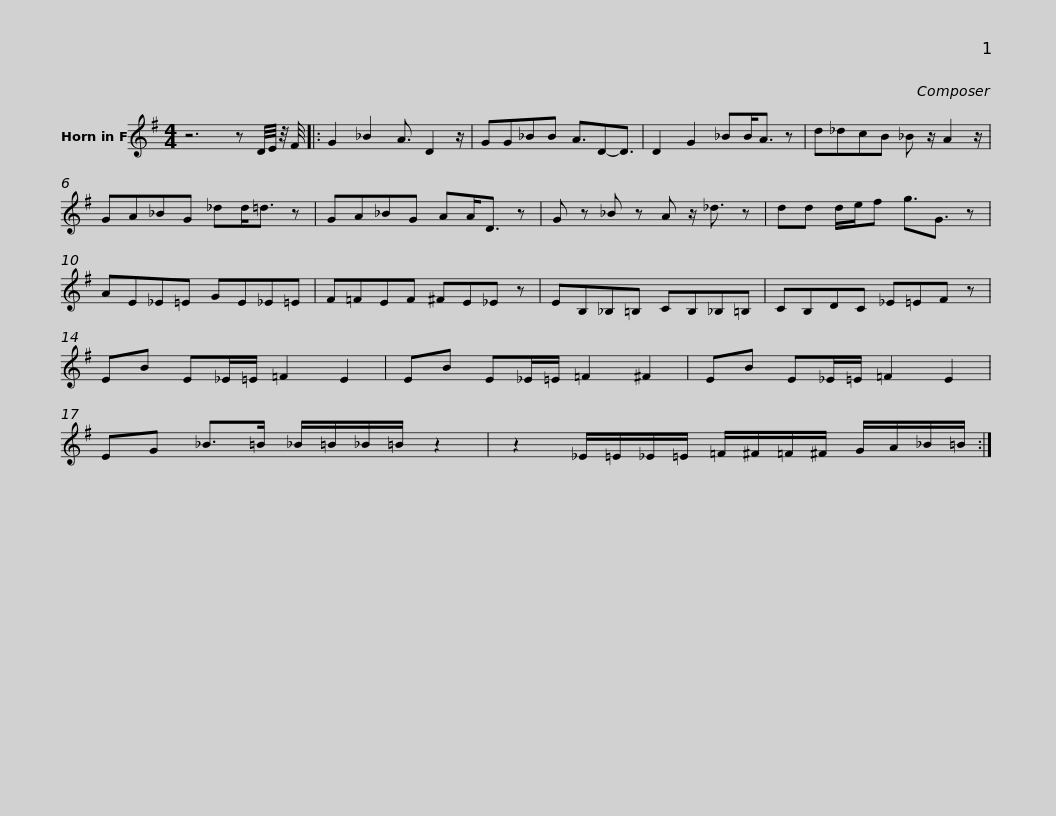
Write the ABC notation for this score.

X:1
L:1/8
M:4/4
I:linebreak $
K:none
V:1 treble transpose=-7
V:1
[K:G] z6 z D/4E/4 z/4 F/4 |: G2 _B2 A3/2 D2 z/ | GG_BB A3/2D-D3/2 | D2 G2 _BB<A z |$ d_dcB _B z/ A2 z/ | %5
 GA_BG _dd<=d z | GA_BG AA<D z | G z _B z A z/ _d3/2 z |$ dd d/e/f g3/2G3/2 z | AE_E=E GE_E=E | %10
 F=FEF ^FE_E z | EB,_B,=B, CB,_B,=B, |$ CB,DC _E=EF z | EB E_E/=E/ =F2 E2 | EB E_E/=E/ =F2 ^F2 | %15
 EB E_E/=E/ =F2 E2 |$ EG _B>=B _B/=B/_B/=B/ z2 | z2 _E/=E/_E/=E/ =F/^F/=F/^F/ G/A/_B/=B/ :| %18
